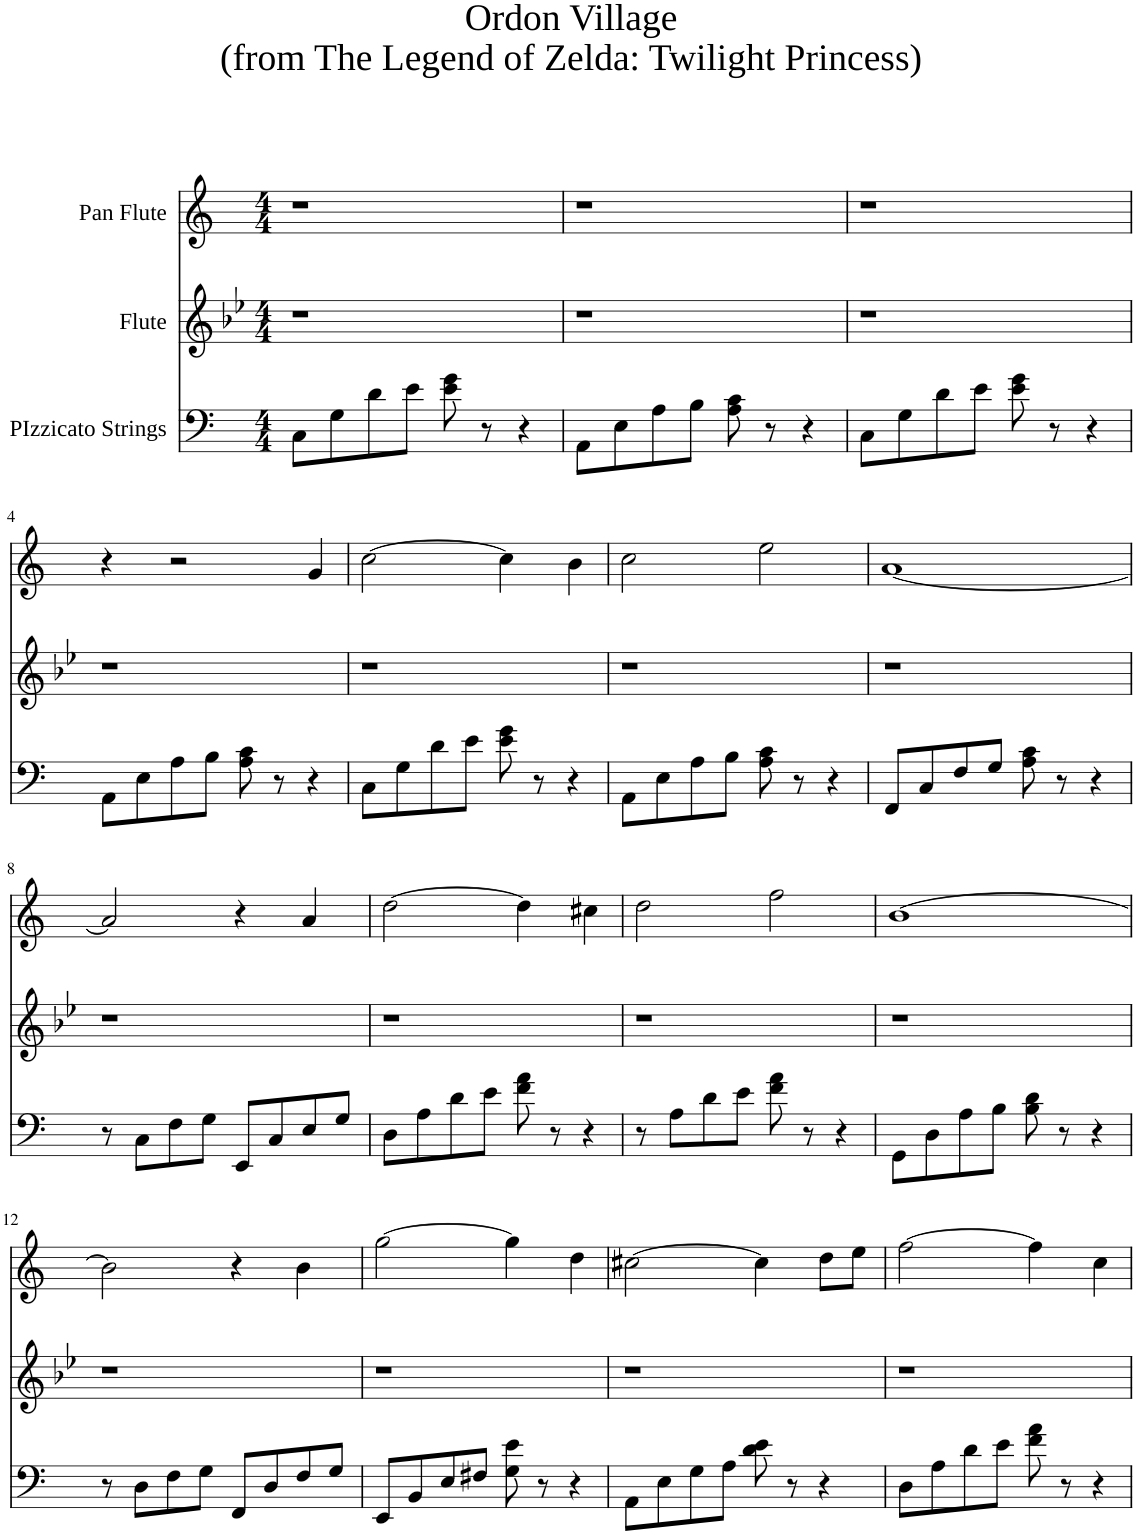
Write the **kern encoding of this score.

**kern	**kern	**kern
*part3	*part2	*part1
*staff3	*staff2	*staff1
*I"PIzzicato Strings	*I"Flute	*I"Pan Flute
*I'Str	*I'Fl	*I'P Fl
*clefF4	*clefG2	*clefG2
*k[]	*k[b-e-]	*k[]
*M4/4	*M4/4	*M4/4
=1	=1	=1
8C\L	1r	1r
8G\	.	.
8d\	.	.
8e\J	.	.
8e\ 8g\	.	.
8r	.	.
4r	.	.
=2	=2	=2
8AA\L	1r	1r
8E\	.	.
8A\	.	.
8B\J	.	.
8A\ 8c\	.	.
8r	.	.
4r	.	.
=3	=3	=3
8C\L	1r	1r
8G\	.	.
8d\	.	.
8e\J	.	.
8e\ 8g\	.	.
8r	.	.
4r	.	.
!!LO:LB:g=z
=4	=4	=4
8AA\L	1r	4r
8E\	.	.
8A\	.	2r
8B\J	.	.
8A\ 8c\	.	.
8r	.	.
4r	.	4g/
=5	=5	=5
8C\L	1r	[2cc\
8G\	.	.
8d\	.	.
8e\J	.	.
8e\ 8g\	.	4cc\]
8r	.	.
4r	.	4b\
=6	=6	=6
8AA\L	1r	2cc\
8E\	.	.
8A\	.	.
8B\J	.	.
8A\ 8c\	.	2ee\
8r	.	.
4r	.	.
=7	=7	=7
8FF/L	1r	[1a
8C/	.	.
8F/	.	.
8G/J	.	.
8A\ 8c\	.	.
8r	.	.
4r	.	.
!!LO:LB:g=z
=8	=8	=8
8r	1r	2a/]
8C\L	.	.
8F\	.	.
8G\J	.	.
8EE/L	.	4r
8C/	.	.
8E/	.	4a/
8G/J	.	.
=9	=9	=9
8D\L	1r	[2dd\
8A\	.	.
8d\	.	.
8e\J	.	.
8f\ 8a\	.	4dd\]
8r	.	.
4r	.	4cc#X\
=10	=10	=10
8r	1r	2dd\
8A\L	.	.
8d\	.	.
8e\J	.	.
8f\ 8a\	.	2ff\
8r	.	.
4r	.	.
=11	=11	=11
8GG\L	1r	[1b
8D\	.	.
8A\	.	.
8B\J	.	.
8B\ 8d\	.	.
8r	.	.
4r	.	.
!!LO:LB:g=z
=12	=12	=12
8r	1r	2b\]
8D\L	.	.
8F\	.	.
8G\J	.	.
8FF/L	.	4r
8D/	.	.
8F/	.	4b\
8G/J	.	.
=13	=13	=13
8EE/L	1r	[2gg\
8BB/	.	.
8E/	.	.
8F#X/J	.	.
8G\ 8e\	.	4gg\]
8r	.	.
4r	.	4dd\
=14	=14	=14
8AA\L	1r	[2cc#X\
8E\	.	.
8G\	.	.
8A\J	.	.
8d\ 8e\	.	4cc#\]
8r	.	.
4r	.	8dd\L
.	.	8ee\J
=15	=15	=15
8D\L	1r	[2ff\
8A\	.	.
8d\	.	.
8e\J	.	.
8f\ 8a\	.	4ff\]
8r	.	.
4r	.	4cc\
=	=	=
*-	*-	*-
